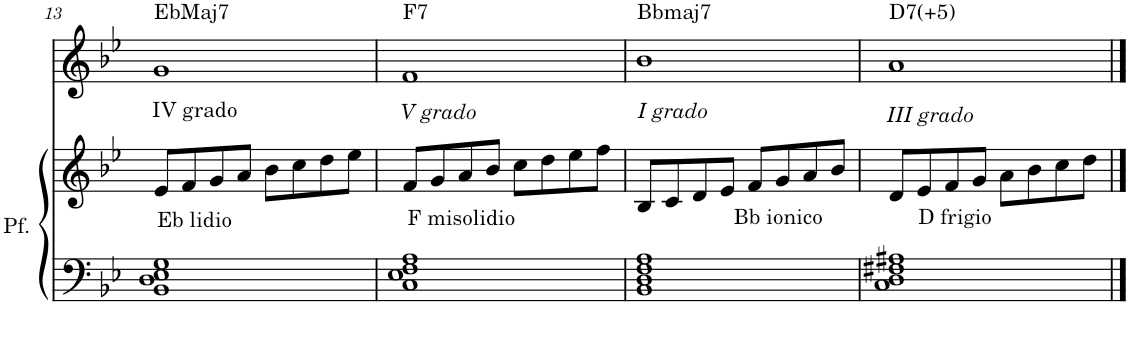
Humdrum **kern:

**kern	**kern	**kern
*part2	*part2	*part1
*staff3	*staff2	*staff1
*I"Piano	*	*I"Melody
!!LO:PB:g=z
*clefF4	*clefG2	*clefG2
*k[b-e-]	*k[b-e-]	*k[b-e-]
*M4/4	*M4/4	*M4/4
=13	=13	=13
!	!	!LO:TX:a:t=EbMaj7
!	!	!LO:TX:b:t=IV grado
!	!LO:TX:b:t=Eb lidio	!
1BB- 1D 1E- 1G	8e-/L	1g
.	8f/	.
.	8g/	.
.	8a/J	.
.	8b-\L	.
.	8cc\	.
.	8dd\	.
.	8ee-\J	.
=14	=14	=14
!	!	!LO:TX:a:t=F7
!	!	!LO:TX:b:i:t=V grado
!	!LO:TX:b:t=F misolidio	!
1C 1E- 1F 1A	8f/L	1f
.	8g/	.
.	8a/	.
.	8b-/J	.
.	8cc\L	.
.	8dd\	.
.	8ee-\	.
.	8ff\J	.
=15	=15	=15
!	!	!LO:TX:a:t=Bbmaj7
!	!	!LO:TX:b:i:t=I grado
!	!LO:TX:b:t=Bb ionico	!
1BB- 1D 1F 1A	8B-/L	1b-
.	8c/	.
.	8d/	.
.	8e-/J	.
.	8f/L	.
.	8g/	.
.	8a/	.
.	8b-/J	.
=16	=16	=16
!	!	!LO:TX:a:t=D7(+5)
!	!	!LO:TX:b:i:t=III grado
!	!LO:TX:b:t=D frigio	!
1C 1D 1F#X 1A#X	8d/L	1a
.	8e-/	.
.	8f/	.
.	8g/J	.
.	8a\L	.
.	8b-\	.
.	8cc\	.
.	8dd\J	.
==	==	==
*-	*-	*-
